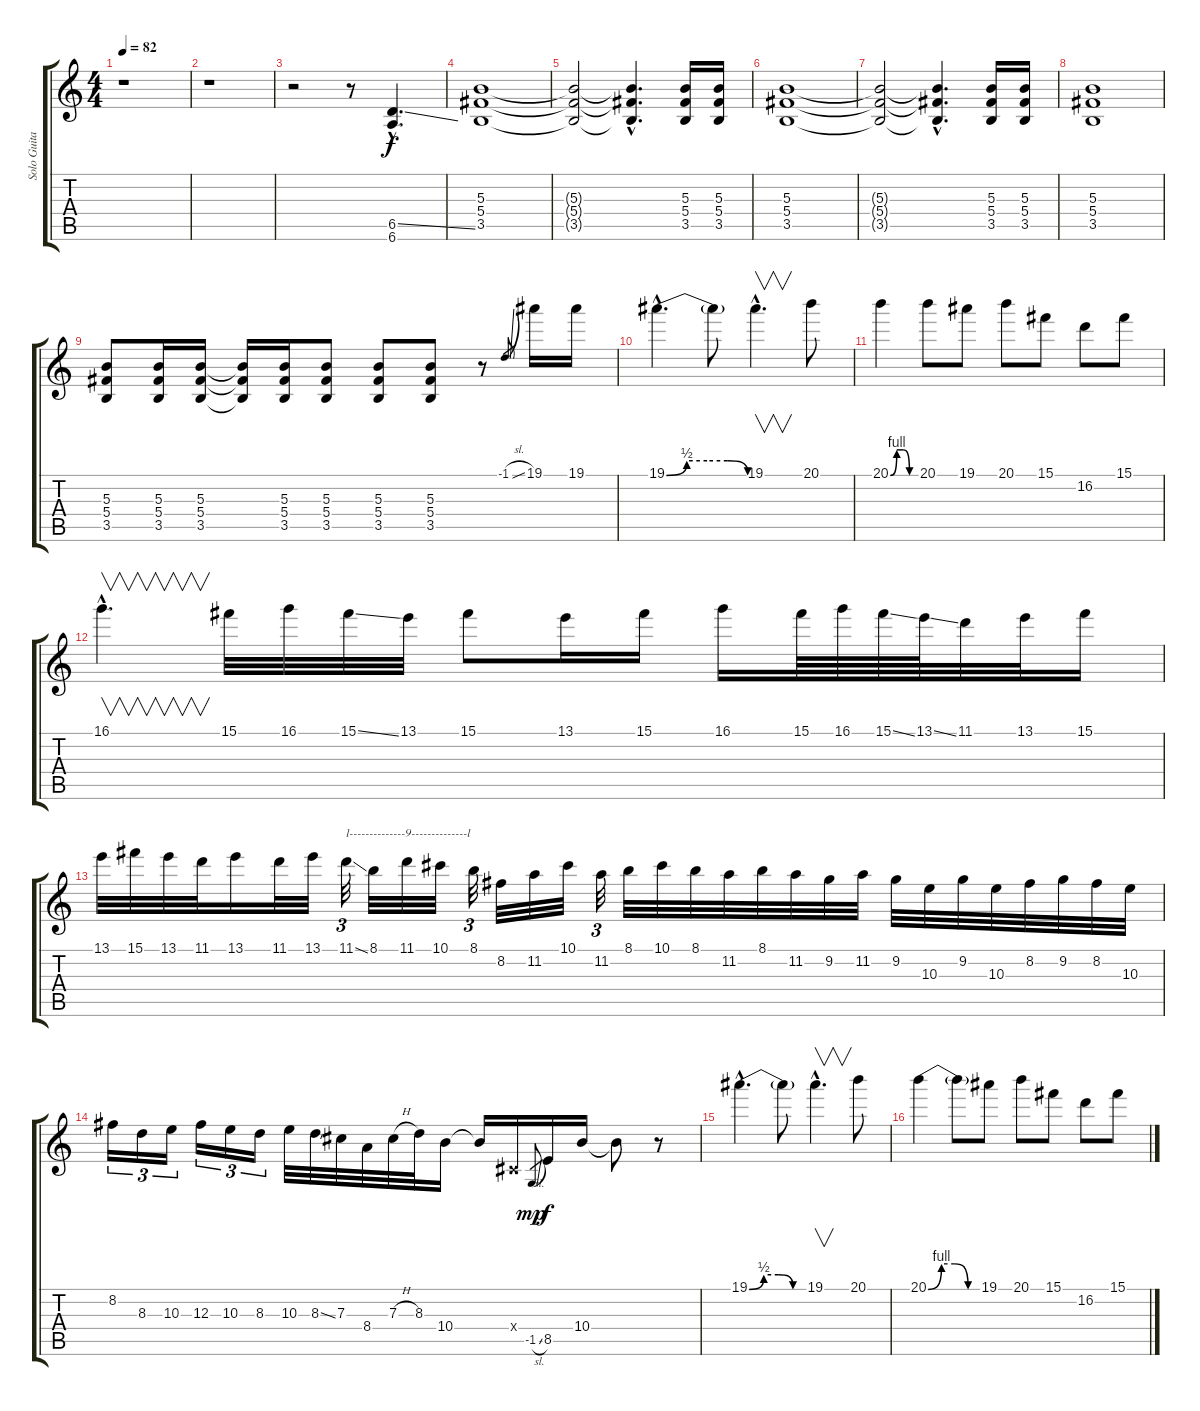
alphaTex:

\track ("Solo Guitar" "Solo Guita") {instrument distortionguitar}
\staff {score tabs}
\tuning (Eb4 Bb3 Gb3 Db3 Ab2 Eb2) {hide}
\ts (4 4)
\tempo 82
\clef g2
\ks c
r.1{dy f} |
r.1 |
r.2 r.8 (6.5{ss hac} 6.6{hac}).4{d} |
(5.3 5.4 3.5).1 |
(5.3{t} 5.4{t} 3.5{t}).2 (5.3{hac t} 5.4{hac t} 3.5{hac t}).4{d} (5.3 5.4 3.5).16 (5.3 5.4 3.5).16 |
(5.3 5.4 3.5).1 |
(5.3{t} 5.4{t} 3.5{t}).2 (5.3{hac t} 5.4{hac t} 3.5{hac t}).4{d} (5.3 5.4 3.5).16 (5.3 5.4 3.5).16 |
(5.3 5.4 3.5).1 |
(5.3 5.4 3.5).8 (5.3 5.4 3.5).16 (5.3 5.4 3.5).16 (5.3{t} 5.4{t} 3.5{t}).16 (5.3 5.4 3.5).16 (5.3 5.4 3.5).8 (5.3 5.4 3.5).8 (5.3 5.4 3.5).8 r.8 -1.1{sl}.8{gr} 19.1.16 19.1.16 |
19.1{be (custom 0 0 15 2 30 2 45 2 60 0) hac}.4{d} 19.1{t}.8 19.1{hac}.4{v d} 20.1.8 |
20.1{be (custom 0 0 15 4 30 4 45 0 60 0)}.4 20.1.8 19.1.8 20.1.8 15.1.8 16.2.8 15.1.8 |
16.1{hac}.4{v d} 15.1.32 16.1.32 15.1{ss}.32 13.1.32 15.1.8 13.1.16 15.1.16 16.1.16 15.1.64 16.1.64 15.1{ss}.64 13.1{ss}.64 11.1.32 13.1.32 15.1.16 |
13.1.32 15.1.32 13.1.32 11.1.32 13.1.16 11.1.32 13.1.32 11.1{ss}.32{tu (3 2) txt "l--------------9--------------l"} 8.1.32 11.1.32 10.1.32 8.1.32{tu (3 2)} 8.2.32 11.2.32 10.1.32 11.2.32{tu (3 2)} 8.1.32 10.1.32 8.1.32 11.2.32 8.1.32 11.2.32 9.2.32 11.2.32 9.2.32 10.3.32 9.2.32 10.3.32 8.2.32 9.2.32 8.2.32 10.3.32 |
8.2.16{tu (3 2)} 8.3.16{tu (3 2)} 10.3.16{tu (3 2)} 12.3.16{tu (3 2)} 10.3.16{tu (3 2)} 8.3.16{tu (3 2)} 10.3.32 8.3{ss}.32 7.3.32 8.4.32 7.3{h}.32 8.3.32 10.4.16 10.4{t}.16 0.4{x}.16 -1.5{sl}.8{gr dy mp} 8.5.16{dy f} 10.4.16 10.4{t}.8 r.8 |
19.1{be (custom 0 0 15 2 30 2 45 0 60 0) hac}.4{d} 19.1{t}.8 19.1{hac}.4{v d} 20.1.8 |
20.1{be (custom 0 0 15 4 30 4 45 0 60 0)}.4 20.1{t}.8 19.1.8 20.1.8 15.1.8 16.2.8 15.1.8
